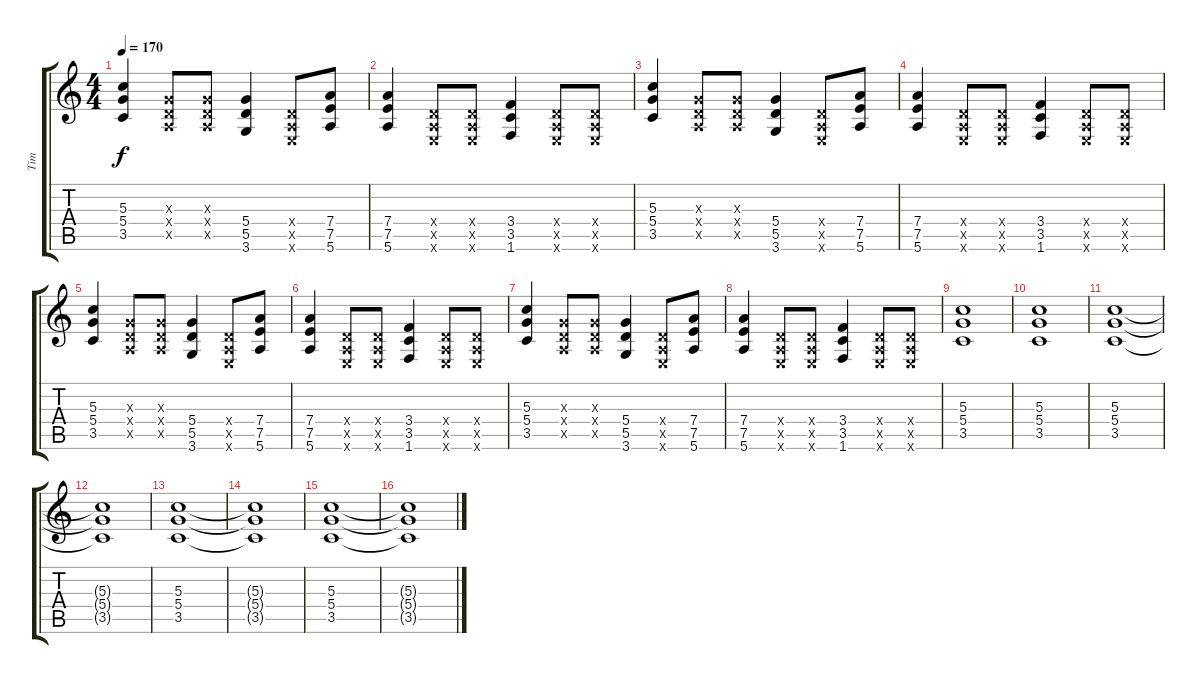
\track ("Tim" "Tim") {instrument distortionguitar}
\staff {score tabs}
\tuning (E4 B3 G3 D3 A2 E2) {hide}
\ts (4 4)
\tempo 170
\clef g2
\ks c
(5.3 5.4 3.5).4{dy f} (0.3{x} 0.4{x} 0.5{x}).8 (0.3{x} 0.4{x} 0.5{x}).8 (5.4 5.5 3.6).4 (0.4{x} 0.5{x} 0.6{x}).8 (7.4 7.5 5.6).8 |
(7.4 7.5 5.6).4 (0.4{x} 0.5{x} 0.6{x}).8 (0.4{x} 0.5{x} 0.6{x}).8 (3.4 3.5 1.6).4 (0.4{x} 0.5{x} 0.6{x}).8 (0.4{x} 0.5{x} 0.6{x}).8 |
(5.3 5.4 3.5).4 (0.3{x} 0.4{x} 0.5{x}).8 (0.3{x} 0.4{x} 0.5{x}).8 (5.4 5.5 3.6).4 (0.4{x} 0.5{x} 0.6{x}).8 (7.4 7.5 5.6).8 |
(7.4 7.5 5.6).4 (0.4{x} 0.5{x} 0.6{x}).8 (0.4{x} 0.5{x} 0.6{x}).8 (3.4 3.5 1.6).4 (0.4{x} 0.5{x} 0.6{x}).8 (0.4{x} 0.5{x} 0.6{x}).8 |
(5.3 5.4 3.5).4 (0.3{x} 0.4{x} 0.5{x}).8 (0.3{x} 0.4{x} 0.5{x}).8 (5.4 5.5 3.6).4 (0.4{x} 0.5{x} 0.6{x}).8 (7.4 7.5 5.6).8 |
(7.4 7.5 5.6).4 (0.4{x} 0.5{x} 0.6{x}).8 (0.4{x} 0.5{x} 0.6{x}).8 (3.4 3.5 1.6).4 (0.4{x} 0.5{x} 0.6{x}).8 (0.4{x} 0.5{x} 0.6{x}).8 |
(5.3 5.4 3.5).4 (0.3{x} 0.4{x} 0.5{x}).8 (0.3{x} 0.4{x} 0.5{x}).8 (5.4 5.5 3.6).4 (0.4{x} 0.5{x} 0.6{x}).8 (7.4 7.5 5.6).8 |
(7.4 7.5 5.6).4 (0.4{x} 0.5{x} 0.6{x}).8 (0.4{x} 0.5{x} 0.6{x}).8 (3.4 3.5 1.6).4 (0.4{x} 0.5{x} 0.6{x}).8 (0.4{x} 0.5{x} 0.6{x}).8 |
(5.3 5.4 3.5).1 |
(5.3 5.4 3.5).1 |
(5.3 5.4 3.5).1 |
(5.3{t} 5.4{t} 3.5{t}).1 |
(5.3 5.4 3.5).1 |
(5.3{t} 5.4{t} 3.5{t}).1 |
(5.3 5.4 3.5).1 |
(5.3{t} 5.4{t} 3.5{t}).1
